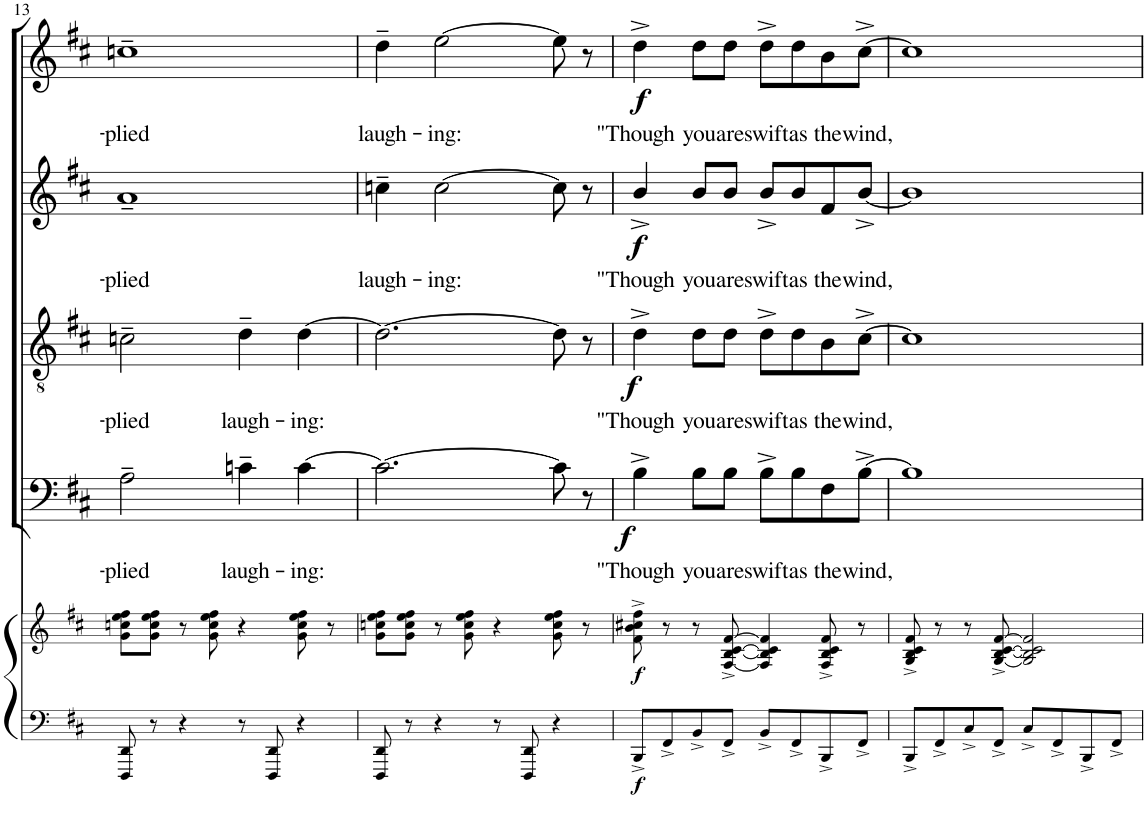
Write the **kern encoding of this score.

**kern	**dynam	**kern	**dynam	**kern	**text	**dynam	**kern	**text	**dynam	**kern	**text	**dynam	**kern	**text	**dynam
*part6	*part6	*part5	*part5	*part4	*part4	*part4	*part3	*part3	*part3	*part2	*part2	*part2	*part1	*part1	*part1
*staff6	*staff6	*staff5	*staff5	*staff4	*staff4	*staff4	*staff3	*staff3	*staff3	*staff2	*staff2	*staff2	*staff1	*staff1	*staff1
*I"Piano	*	*I"Piano	*	*I"Bassi	*	*	*I"Tenori	*	*	*I"Contralti	*	*	*I"Soprani	*	*
*I'Pno	*	*I'Pno	*	*	*	*	*	*	*	*	*	*	*	*	*
!!LO:PB:g=z
*clefF4	*	*clefG2	*	*clefF4	*	*	*clefGv2	*	*	*clefG2	*	*	*clefG2	*	*
*	*	*	*	*	*	*	*	*	*	*	*	*	*Trd1c2	*	*
*k[f#c#]	*	*k[f#c#]	*	*k[f#c#]	*	*	*k[f#c#]	*	*	*k[f#c#]	*	*	*k[f#c#]	*	*
*D:	*	*D:	*	*D:	*	*	*D:	*	*	*D:	*	*	*D:	*	*
*M4/4	*	*M4/4	*	*M4/4	*	*	*M4/4	*	*	*M4/4	*	*	*M4/4	*	*
=13	=13	=13	=13	=13	=13	=13	=13	=13	=13	=13	=13	=13	=13	=13	=13
!	!	!	!	!	!LO:LY:b	!	!	!LO:LY:b	!	!	!LO:LY:b	!	!	!LO:LY:b	!
8DDD/ 8DD/	.	8g\ 8ccn\ 8ee\ 8ff#\L	.	2A~\	-plied	.	2cn~\	-plied	.	1a~	-plied	.	1ccn~	-plied	.
8r	.	8g\ 8cc\ 8ee\ 8ff#\J	.	.	.	.	.	.	.	.	.	.	.	.	.
4r	.	8r	.	.	.	.	.	.	.	.	.	.	.	.	.
.	.	8g\ 8cc\ 8ee\ 8ff#\	.	.	.	.	.	.	.	.	.	.	.	.	.
!	!	!	!	!	!LO:LY:b	!	!	!LO:LY:b	!	!	!	!	!	!	!
8r	.	4r	.	4cn~\	laugh-	.	4d~\	laugh-	.	.	.	.	.	.	.
8DDD/ 8DD/	.	.	.	.	.	.	.	.	.	.	.	.	.	.	.
!	!	!	!	!	!LO:LY:b	!	!	!LO:LY:b	!	!	!	!	!	!	!
4r	.	8g\ 8cc\ 8ee\ 8ff#\	.	[4c\	-ing:	.	[4d\	-ing:	.	.	.	.	.	.	.
.	.	8r	.	.	.	.	.	.	.	.	.	.	.	.	.
=14	=14	=14	=14	=14	=14	=14	=14	=14	=14	=14	=14	=14	=14	=14	=14
!	!	!	!	!	!	!	!	!	!	!	!LO:LY:b	!	!	!LO:LY:b	!
8DDD/ 8DD/	.	8g\ 8ccn\ 8ee\ 8ff#\L	.	2.c\_	.	.	2.d\_	.	.	4ccn~\	laugh-	.	4dd~\	laugh-	.
8r	.	8g\ 8cc\ 8ee\ 8ff#\J	.	.	.	.	.	.	.	.	.	.	.	.	.
!	!	!	!	!	!	!	!	!	!	!	!LO:LY:b	!	!	!LO:LY:b	!
4r	.	8r	.	.	.	.	.	.	.	[2cc\	-ing:	.	[2ee\	-ing:	.
.	.	8g\ 8cc\ 8ee\ 8ff#\	.	.	.	.	.	.	.	.	.	.	.	.	.
8r	.	4r	.	.	.	.	.	.	.	.	.	.	.	.	.
8DDD/ 8DD/	.	.	.	.	.	.	.	.	.	.	.	.	.	.	.
4r	.	8g\ 8cc\ 8ee\ 8ff#\	.	8c\]	.	.	8d\]	.	.	8cc\]	.	.	8ee\]	.	.
.	.	8r	.	8r	.	.	8r	.	.	8r	.	.	8r	.	.
=15	=15	=15	=15	=15	=15	=15	=15	=15	=15	=15	=15	=15	=15	=15	=15
!	!LO:DY:b	!	!LO:DY:b	!	!LO:LY:b	!LO:DY:b	!	!LO:LY:b	!LO:DY:b	!	!LO:LY:b	!LO:DY:b	!	!LO:LY:b	!LO:DY:b
8BBB^/L	f	8f#\^ 8b\^ 8cc#X\^ 8ff#\^	f	4B^\	"Though	f	4d^\	"Though	f	4b^/	"Though	f	4dd^\	"Though	f
8FF#^/	.	8r	.	.	.	.	.	.	.	.	.	.	.	.	.
!	!	!	!	!	!LO:LY:b	!	!	!LO:LY:b	!	!	!LO:LY:b	!	!	!LO:LY:b	!
8BB^/	.	8r	.	8B\L	you	.	8d\L	you	.	8b/L	you	.	8dd\L	you	.
!	!	!	!	!	!LO:LY:b	!	!	!LO:LY:b	!	!	!LO:LY:b	!	!	!LO:LY:b	!
8FF#^/J	.	[8F#/^ [8B/^ [8c#/^ [8f#/^	.	8B\J	are	.	8d\J	are	.	8b/J	are	.	8dd\J	are	.
!	!	!	!	!	!LO:LY:b	!	!	!LO:LY:b	!	!	!LO:LY:b	!	!	!LO:LY:b	!
8BB^/L	.	4F#/] 4B/] 4c#/] 4f#/]	.	8B^\L	swift	.	8d^\L	swift	.	8b^/L	swift	.	8dd^\L	swift	.
!	!	!	!	!	!LO:LY:b	!	!	!LO:LY:b	!	!	!LO:LY:b	!	!	!LO:LY:b	!
8FF#^/	.	.	.	8B\	as	.	8d\	as	.	8b/	as	.	8dd\	as	.
!	!	!	!	!	!LO:LY:b	!	!	!LO:LY:b	!	!	!LO:LY:b	!	!	!LO:LY:b	!
8BBB^/	.	8F#/^ 8B/^ 8c#/^ 8f#/^	.	8F#\	the	.	8B\	the	.	8f#/	the	.	8b\	the	.
!	!	!	!	!	!LO:LY:b	!	!	!LO:LY:b	!	!	!LO:LY:b	!	!	!LO:LY:b	!
8FF#^/J	.	8r	.	[8B^\J	wind,	.	[8c#^\J	wind,	.	[8b^/J	wind,	.	[8cc#^\J	wind,	.
=16	=16	=16	=16	=16	=16	=16	=16	=16	=16	=16	=16	=16	=16	=16	=16
8BBB^/L	.	8G/^ 8B/^ 8c#/^ 8f#/^	.	1B]	.	.	1c#]	.	.	1b]	.	.	1cc#]	.	.
8FF#^/	.	8r	.	.	.	.	.	.	.	.	.	.	.	.	.
8C#^/	.	8r	.	.	.	.	.	.	.	.	.	.	.	.	.
8FF#^/J	.	[8G/^ [8B/^ [8c#/^ [8f#/^	.	.	.	.	.	.	.	.	.	.	.	.	.
8C#^/L	.	2G/] 2B/] 2c#/] 2f#/]	.	.	.	.	.	.	.	.	.	.	.	.	.
8FF#^/	.	.	.	.	.	.	.	.	.	.	.	.	.	.	.
8BBB^/	.	.	.	.	.	.	.	.	.	.	.	.	.	.	.
8FF#^/J	.	.	.	.	.	.	.	.	.	.	.	.	.	.	.
=	=	=	=	=	=	=	=	=	=	=	=	=	=	=	=
*-	*-	*-	*-	*-	*-	*-	*-	*-	*-	*-	*-	*-	*-	*-	*-
